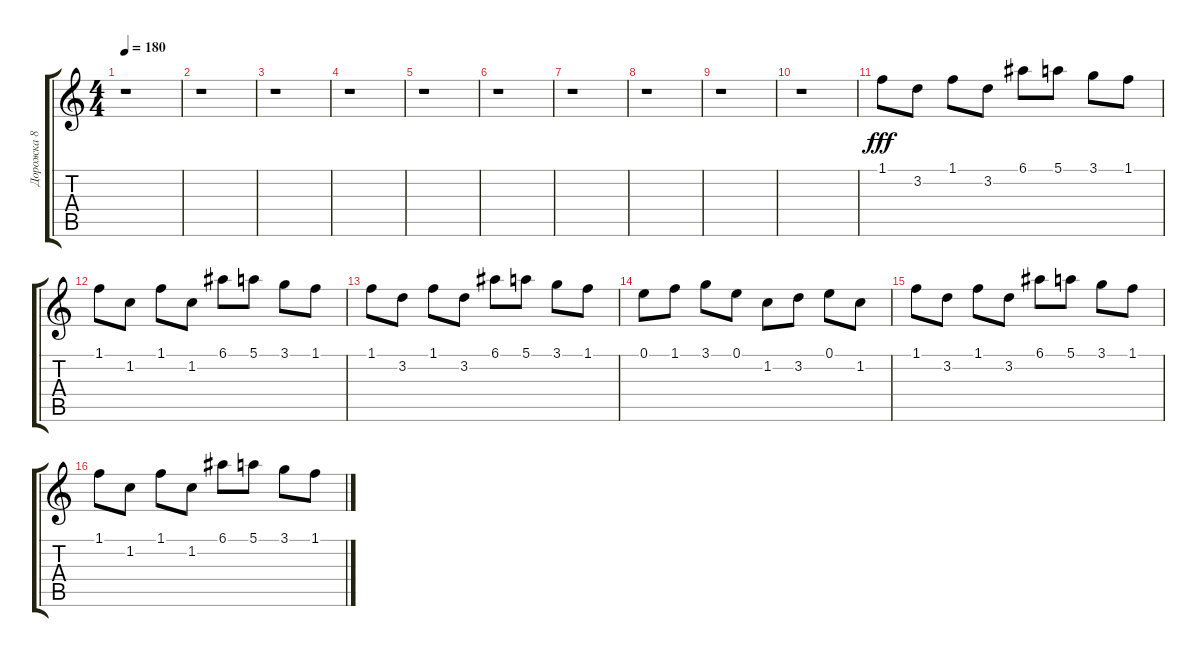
\track ("Дорожка 8" "Дорожка 8") {instrument overdrivenguitar}
\staff {score tabs}
\tuning (E4 B3 G3 D3 A2 E2) {hide}
\ts (4 4)
\tempo 180
\clef g2
\ks c
r.1{dy fff} |
r.1 |
r.1 |
r.1 |
r.1 |
r.1 |
r.1 |
r.1 |
r.1 |
r.1 |
1.1.8 3.2.8 1.1.8 3.2.8 6.1.8 5.1.8 3.1.8 1.1.8 |
1.1.8 1.2.8 1.1.8 1.2.8 6.1.8 5.1.8 3.1.8 1.1.8 |
1.1.8 3.2.8 1.1.8 3.2.8 6.1.8 5.1.8 3.1.8 1.1.8 |
0.1.8 1.1.8 3.1.8 0.1.8 1.2.8 3.2.8 0.1.8 1.2.8 |
1.1.8 3.2.8 1.1.8 3.2.8 6.1.8 5.1.8 3.1.8 1.1.8 |
1.1.8 1.2.8 1.1.8 1.2.8 6.1.8 5.1.8 3.1.8 1.1.8
